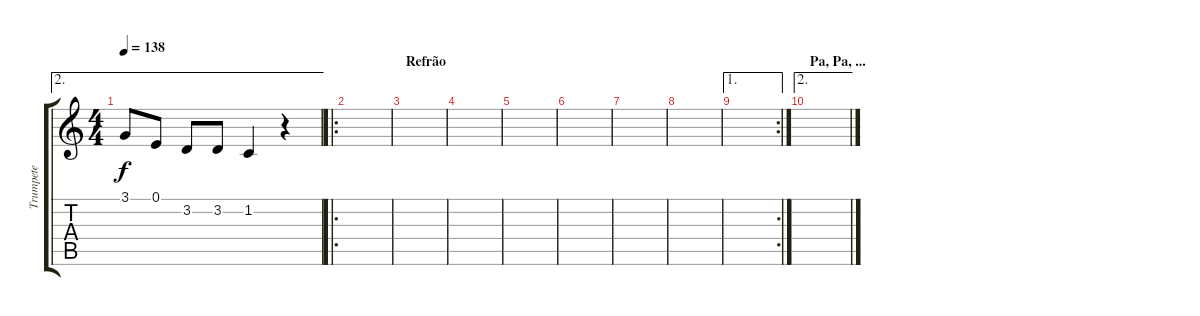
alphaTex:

\track ("Trumpete" "Trumpete") {instrument trumpet}
\staff {score tabs}
\tuning (E4 B3 G3 D3 A2 E2) {hide}
\ae 2
\ts (4 4)
\tempo 138
\clef g2
\ks c
3.1.8{dy f} 0.1.8 3.2.8 3.2.8 1.2.4 r.4 |
\ro
|
\section ("" "Refrão")
|
|
|
|
|
|
\ae 1
\rc 2
|
\ae 2
\section ("" "Pa, Pa, ...")
